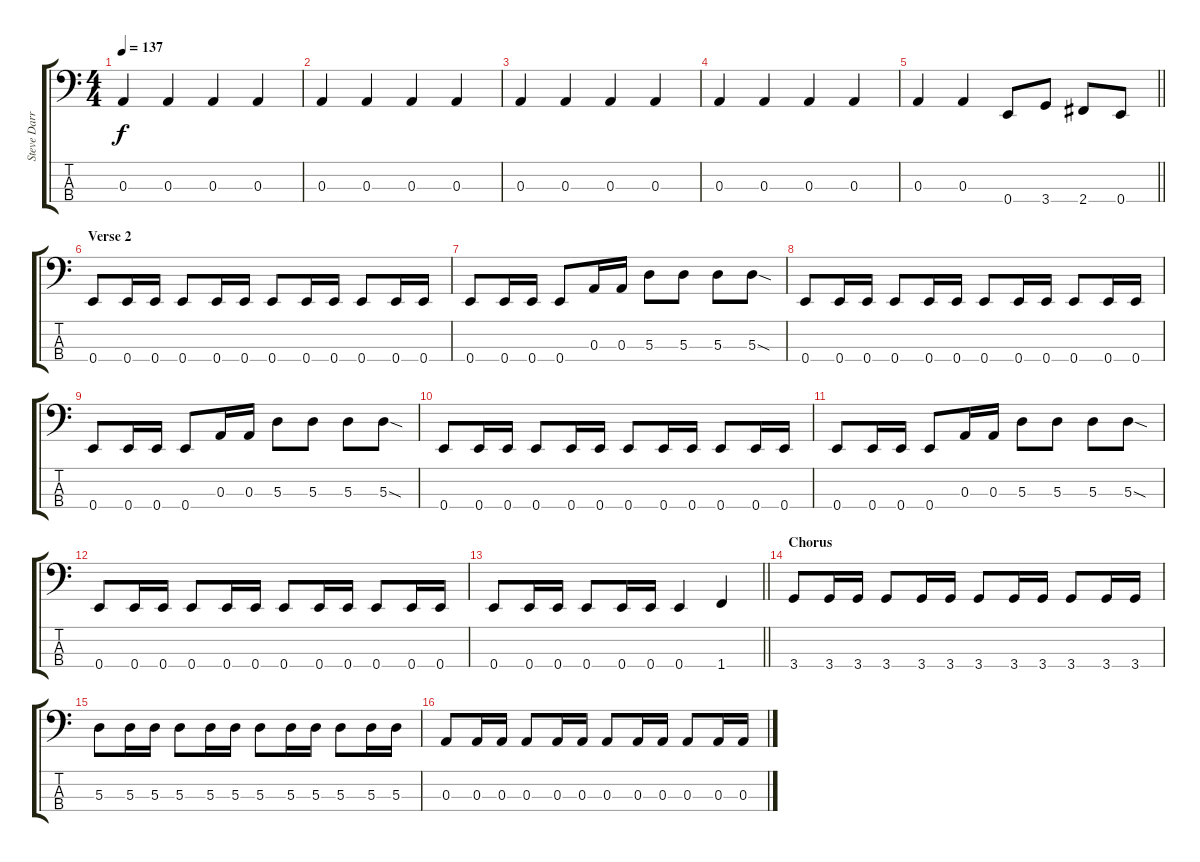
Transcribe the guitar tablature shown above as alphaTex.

\track ("Steve Darrow" "Steve Darr") {instrument electricbassfinger}
\staff {score tabs}
\tuning (G2 D2 A1 E1) {hide}
\ts (4 4)
\tempo 137
\clef f4
\ks c
0.3.4{dy f} 0.3.4 0.3.4 0.3.4 |
0.3.4 0.3.4 0.3.4 0.3.4 |
0.3.4 0.3.4 0.3.4 0.3.4 |
0.3.4 0.3.4 0.3.4 0.3.4 |
\barLineRight lightlight
0.3.4 0.3.4 0.4.8 3.4.8 2.4.8 0.4.8 |
\section ("" "Verse 2")
0.4.8 0.4.16 0.4.16 0.4.8 0.4.16 0.4.16 0.4.8 0.4.16 0.4.16 0.4.8 0.4.16 0.4.16 |
0.4.8 0.4.16 0.4.16 0.4.8 0.3.16 0.3.16 5.3.8 5.3.8 5.3.8 5.3{sod}.8 |
0.4.8 0.4.16 0.4.16 0.4.8 0.4.16 0.4.16 0.4.8 0.4.16 0.4.16 0.4.8 0.4.16 0.4.16 |
0.4.8 0.4.16 0.4.16 0.4.8 0.3.16 0.3.16 5.3.8 5.3.8 5.3.8 5.3{sod}.8 |
0.4.8 0.4.16 0.4.16 0.4.8 0.4.16 0.4.16 0.4.8 0.4.16 0.4.16 0.4.8 0.4.16 0.4.16 |
0.4.8 0.4.16 0.4.16 0.4.8 0.3.16 0.3.16 5.3.8 5.3.8 5.3.8 5.3{sod}.8 |
0.4.8 0.4.16 0.4.16 0.4.8 0.4.16 0.4.16 0.4.8 0.4.16 0.4.16 0.4.8 0.4.16 0.4.16 |
\barLineRight lightlight
0.4.8 0.4.16 0.4.16 0.4.8 0.4.16 0.4.16 0.4.4 1.4.4 |
\section ("" "Chorus")
3.4.8 3.4.16 3.4.16 3.4.8 3.4.16 3.4.16 3.4.8 3.4.16 3.4.16 3.4.8 3.4.16 3.4.16 |
5.3.8 5.3.16 5.3.16 5.3.8 5.3.16 5.3.16 5.3.8 5.3.16 5.3.16 5.3.8 5.3.16 5.3.16 |
0.3.8 0.3.16 0.3.16 0.3.8 0.3.16 0.3.16 0.3.8 0.3.16 0.3.16 0.3.8 0.3.16 0.3.16
